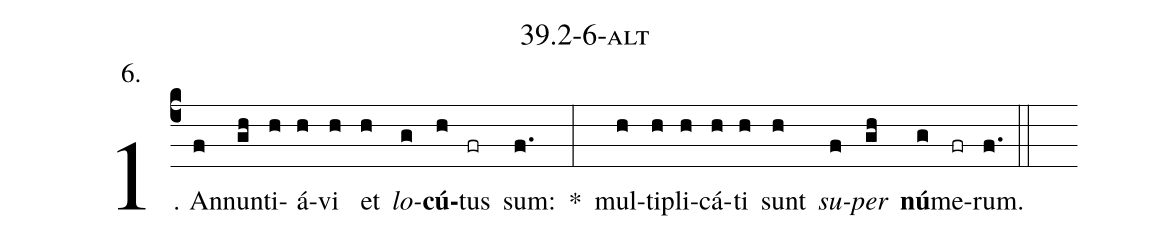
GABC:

name: 39.2-6-alt;
annotation: 6.;
%%
(c4)1. An(f)nun(gh)ti(h)á(h)vi(h) et(h) <i>lo</i>(g)<b>cú</b>(h)tus(fr) sum:(f.) *(:) mul(h)ti(h)pli(h)cá(h)ti(h) sunt(h) <i>su</i>(f)<i>per</i>(gh) <b>nú</b>(g)me(fr)rum.(f.) (::)


%E(h) u(h) o(f) u(gh) a(g) e.(f.) (::)
